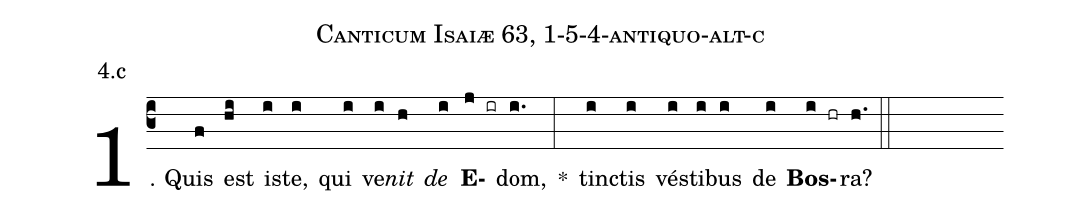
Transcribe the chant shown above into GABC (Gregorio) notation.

name: Canticum Isaiæ 63, 1-5-4-antiquo-alt-c;
annotation: 4.c;
%%
(c3)1. Quis(f) est(hi) is(i)te,(i) qui(i) ve(i)<i>nit</i>(h) <i>de</i>(i) <b>E</b>(j ir)dom,(i.) *(:) tinc(i)tis(i) vés(i)ti(i)bus(i) de(i) <b>Bos</b>(i hr)ra?(h.) (::)
